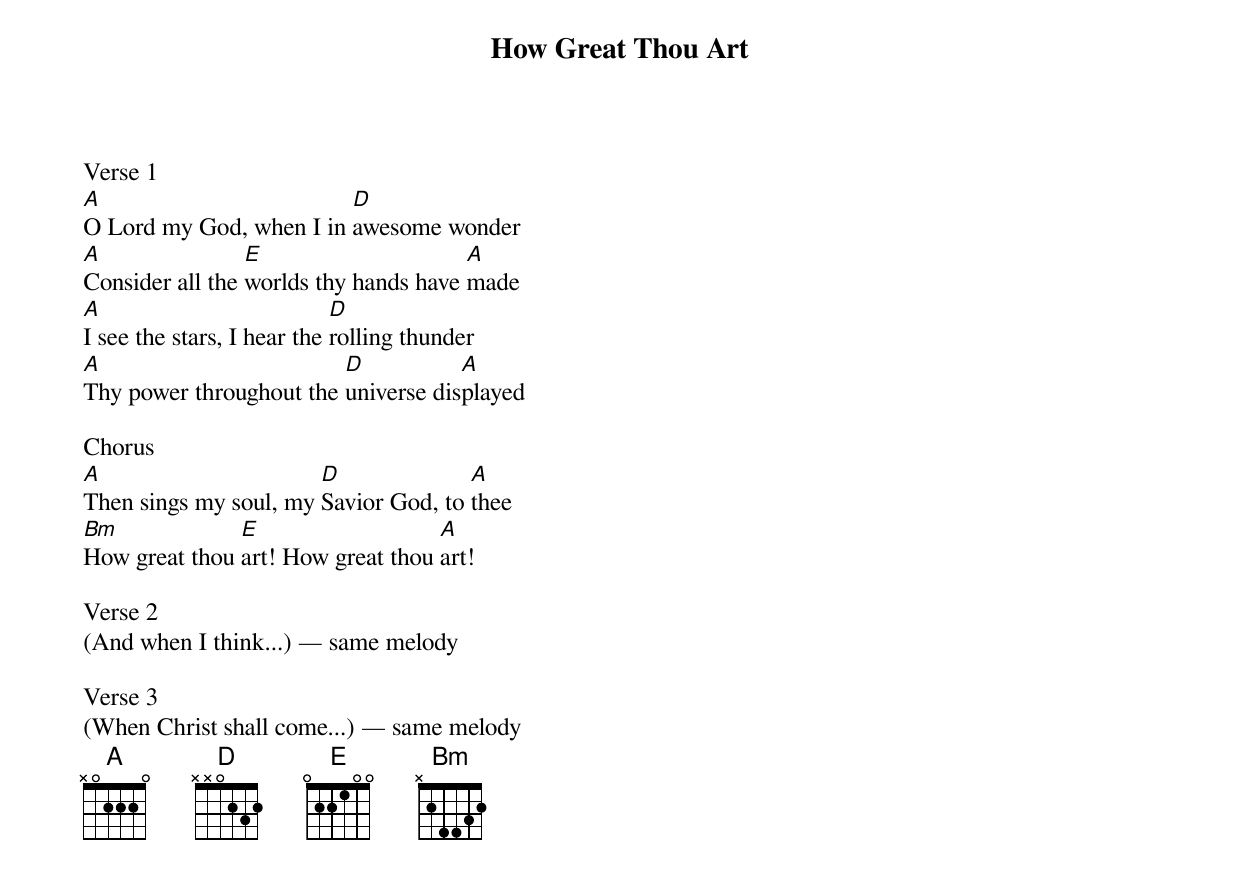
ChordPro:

{title: How Great Thou Art}
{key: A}
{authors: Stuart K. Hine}
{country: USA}
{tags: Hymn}
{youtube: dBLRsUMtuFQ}
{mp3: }
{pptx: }

Verse 1
[A]O Lord my God, when I in [D]awesome wonder
[A]Consider all the [E]worlds thy hands have [A]made
[A]I see the stars, I hear the [D]rolling thunder
[A]Thy power throughout the [D]universe dis[A]played

Chorus
[A]Then sings my soul, my [D]Savior God, to [A]thee
[Bm]How great thou [E]art! How great thou [A]art!

Verse 2
(And when I think...) — same melody

Verse 3
(When Christ shall come...) — same melody
